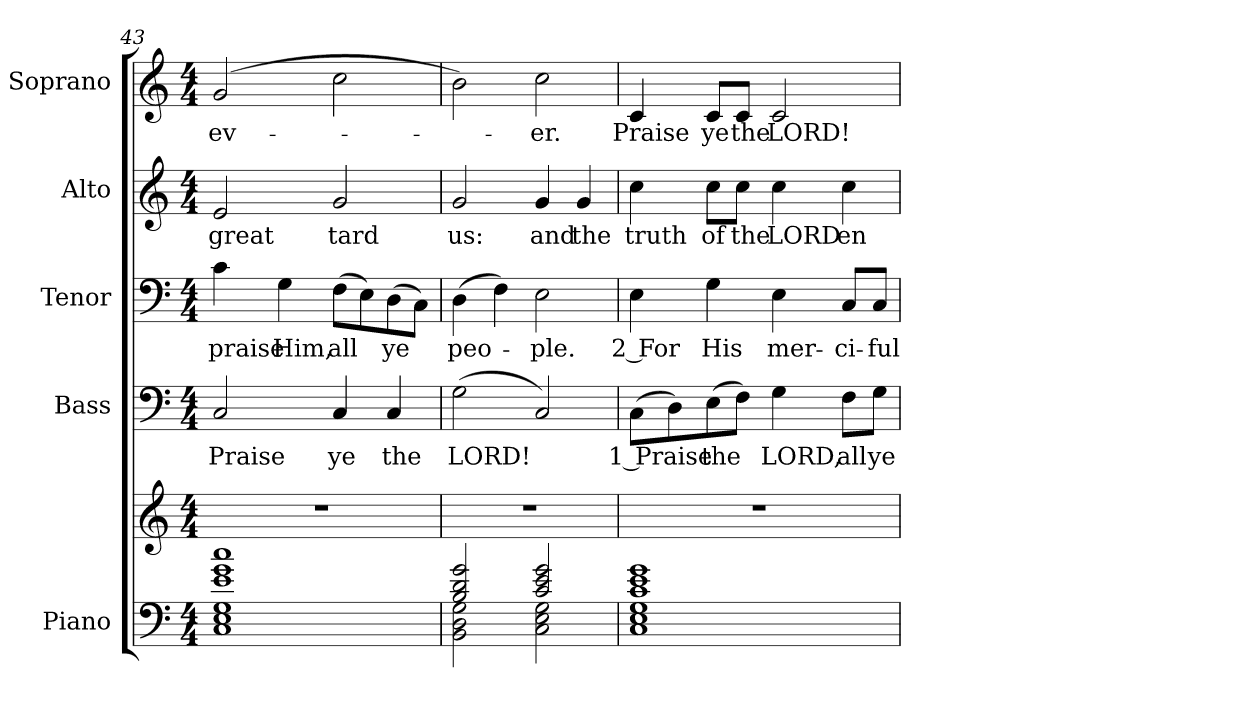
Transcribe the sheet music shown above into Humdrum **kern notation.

**kern	**kern	**kern	**text	**kern	**text	**kern	**text	**kern	**text
*part5	*part5	*part4	*part4	*part3	*part3	*part2	*part2	*part1	*part1
*staff6	*staff5	*staff4	*staff4	*staff3	*staff3	*staff2	*staff2	*staff1	*staff1
*I"Piano	*	*I"Bass	*	*I"Tenor	*	*I"Alto	*	*I"Soprano	*
*I'Pno.	*	*I'B.	*	*I'T.	*	*I'A.	*	*I'S.	*
*clefF4	*clefG2	*clefF4	*	*clefF4	*	*clefG2	*	*clefG2	*
*k[]	*k[]	*k[]	*	*k[]	*	*k[]	*	*k[]	*
*M4/4	*M4/4	*M4/4	*	*M4/4	*	*M4/4	*	*M4/4	*
=43	=43	=43	=43	=43	=43	=43	=43	=43	=43
*^	*	*	*	*	*	*	*	*	*
!	!	!	!	!LO:LY:b:color=#000000	!	!	!	!	!	!
!	!	!	!	!	!	!LO:LY:b:color=#000000	!	!	!	!
!	!	!	!	!	!	!	!	!LO:LY:b:color=#000000	!	!
!	!	!	!	!	!	!	!	!	!	!LO:LY:b:color=#000000
1ei 1gi 1cci	1Ci 1Ei 1Gi	1r	2Ci/	Praise	4ci\	praise	2ei/	great	(2gi/	ev-
!	!	!	!	!	!	!LO:LY:b:color=#000000	!	!	!	!
.	.	.	.	.	4Gi\	Him,	.	.	.	.
!	!	!	!	!LO:LY:b:color=#000000	!	!	!	!	!	!
!	!	!	!	!	!	!LO:LY:b:color=#000000	!	!	!	!
!	!	!	!	!	!	!	!	!LO:LY:b:color=#000000	!	!
.	.	.	4Ci/	ye	(8Fi\L	all	2gi/	tard	2cci\	.
.	.	.	.	.	8Ei\)	.	.	.	.	.
!	!	!	!	!LO:LY:b:color=#000000	!	!	!	!	!	!
!	!	!	!	!	!	!LO:LY:b:color=#000000	!	!	!	!
.	.	.	4Ci/	the	(8Di\	ye	.	.	.	.
.	.	.	.	.	8Ci\J)	.	.	.	.	.
=44	=44	=44	=44	=44	=44	=44	=44	=44	=44	=44
!	!	!	!	!LO:LY:b:color=#000000	!	!	!	!	!	!
!	!	!	!	!	!	!LO:LY:b:color=#000000	!	!	!	!
!	!	!	!	!	!	!	!	!LO:LY:b:color=#000000	!	!
2Bi/ 2di 2gi	2BBi\ 2Di 2Gi	1r	(2Gi\	LORD!	(4Di\	peo-	2gi/	us:	2bi\)	.
.	.	.	.	.	4Fi\)	.	.	.	.	.
!	!	!	!	!	!	!LO:LY:b:color=#000000	!	!	!	!
!	!	!	!	!	!	!	!	!LO:LY:b:color=#000000	!	!
!	!	!	!	!	!	!	!	!	!	!LO:LY:b:color=#000000
2ci/ 2ei 2gi	2Ci\ 2Ei 2Gi	.	2Ci/)	.	2Ei\	-ple.	4gi/	and	2cci\	-er.
!	!	!	!	!	!	!	!	!LO:LY:b:color=#000000	!	!
.	.	.	.	.	.	.	4gi/	the	.	.
!!LO:PB:g=z
=45	=45	=45	=45	=45	=45	=45	=45	=45	=45	=45
!	!	!	!	!LO:LY:b:color=#000000	!	!	!	!	!	!
!	!	!	!	!	!	!LO:LY:b:color=#000000	!	!	!	!
!	!	!	!	!	!	!	!	!LO:LY:b:color=#000000	!	!
!	!	!	!	!	!	!	!	!	!	!LO:LY:b:color=#000000
1ci 1ei 1gi	1Ci 1Ei 1Gi	1r	(8Ci\L	1 Praise	4Ei\	2 For	4cci\	truth	4ci/	Praise
.	.	.	8Di\)	.	.	.	.	.	.	.
!	!	!	!	!LO:LY:b:color=#000000	!	!	!	!	!	!
!	!	!	!	!	!	!LO:LY:b:color=#000000	!	!	!	!
!	!	!	!	!	!	!	!	!LO:LY:b:color=#000000	!	!
!	!	!	!	!	!	!	!	!	!	!LO:LY:b:color=#000000
.	.	.	(8Ei\	the	4Gi\	His	8cci\L	of	8ci/L	ye
!	!	!	!	!	!	!	!	!LO:LY:b:color=#000000	!	!
!	!	!	!	!	!	!	!	!	!	!LO:LY:b:color=#000000
.	.	.	8Fi\J)	.	.	.	8cci\J	the	8ci/J	the
!	!	!	!	!LO:LY:b:color=#000000	!	!	!	!	!	!
!	!	!	!	!	!	!LO:LY:b:color=#000000	!	!	!	!
!	!	!	!	!	!	!	!	!LO:LY:b:color=#000000	!	!
!	!	!	!	!	!	!	!	!	!	!LO:LY:b:color=#000000
.	.	.	4Gi\	LORD,	4Ei\	mer-	4cci\	LORD	2ci/	LORD!
!	!	!	!	!LO:LY:b:color=#000000	!	!	!	!	!	!
!	!	!	!	!	!	!LO:LY:b:color=#000000	!	!	!	!
!	!	!	!	!	!	!	!	!LO:LY:b:color=#000000	!	!
.	.	.	8Fi\L	all	8Ci/L	-ci-	4cci\	en-	.	.
!	!	!	!	!LO:LY:b:color=#000000	!	!	!	!	!	!
!	!	!	!	!	!	!LO:LY:b:color=#000000	!	!	!	!
.	.	.	8Gi\J	ye	8Ci/J	-ful	.	.	.	.
*v	*v	*	*	*	*	*	*	*	*	*
=	=	=	=	=	=	=	=	=	=
*-	*-	*-	*-	*-	*-	*-	*-	*-	*-
